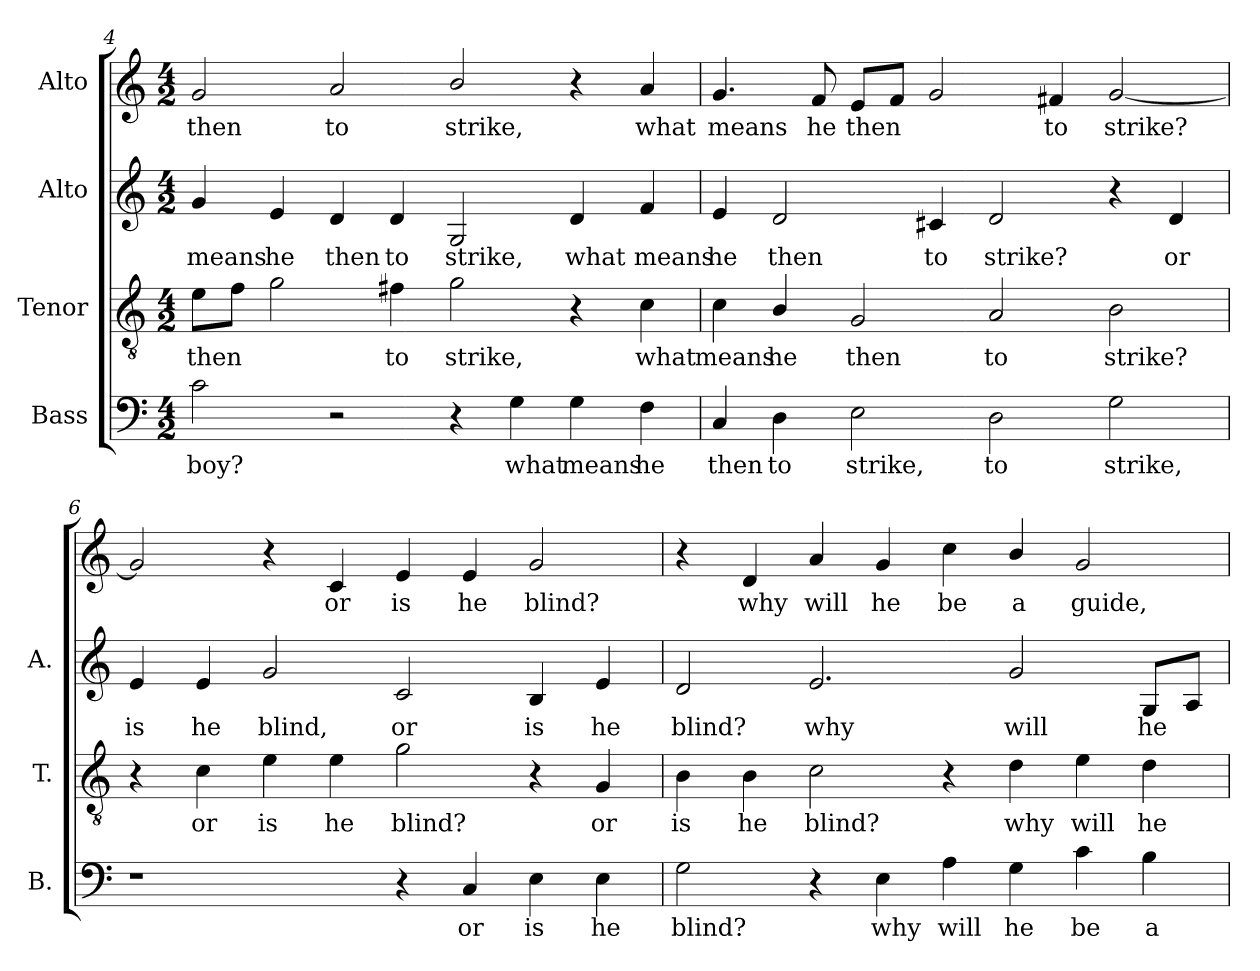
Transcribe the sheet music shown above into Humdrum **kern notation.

**kern	**text	**kern	**text	**kern	**text	**kern	**text
*part4	*part4	*part3	*part3	*part2	*part2	*part1	*part1
*staff4	*staff4	*staff3	*staff3	*staff2	*staff2	*staff1	*staff1
*I"Bass	*	*I"Tenor	*	*I"Alto	*	*I"Alto	*
*I'B.	*	*I'T.	*	*I'A.	*	*	*
*clefF4	*	*clefGv2	*	*clefG2	*	*clefG2	*
*	*	*ITrd7c12	*	*	*	*	*
*k[]	*	*k[]	*	*k[]	*	*k[]	*
*C:	*	*C:	*	*C:	*	*C:	*
*M4/2	*	*M4/2	*	*M4/2	*	*M4/2	*
=4	=4	=4	=4	=4	=4	=4	=4
!	!LO:LY:b:color=#000000	!	!	!	!	!	!
!	!	!	!LO:LY:b:color=#000000	!	!	!	!
!	!	!	!	!	!LO:LY:b:color=#000000	!	!
!	!	!	!	!	!	!	!LO:LY:b:color=#000000
2ci\	boy?	8Ei\L	then	4gi/	means	2gi/	then
.	.	8Fi\J	.	.	.	.	.
!	!	!	!	!	!LO:LY:b:color=#000000	!	!
.	.	2Gi\	.	4ei/	he	.	.
!	!	!	!	!	!LO:LY:b:color=#000000	!	!
!	!	!	!	!	!	!	!LO:LY:b:color=#000000
2r	.	.	.	4di/	then	2ai/	to
!	!	!	!LO:LY:b:color=#000000	!	!	!	!
!	!	!	!	!	!LO:LY:b:color=#000000	!	!
.	.	4F#Xi\	to	4di/	to	.	.
!	!	!	!LO:LY:b:color=#000000	!	!	!	!
!	!	!	!	!	!LO:LY:b:color=#000000	!	!
!	!	!	!	!	!	!	!LO:LY:b:color=#000000
4r	.	2Gi\	strike,	2Gi/	strike,	2bi/	strike,
!	!LO:LY:b:color=#000000	!	!	!	!	!	!
4Gi\	what	.	.	.	.	.	.
!	!LO:LY:b:color=#000000	!	!	!	!	!	!
!	!	!	!	!	!LO:LY:b:color=#000000	!	!
4Gi\	means	4r	.	4di/	what	4r	.
!	!LO:LY:b:color=#000000	!	!	!	!	!	!
!	!	!	!LO:LY:b:color=#000000	!	!	!	!
!	!	!	!	!	!LO:LY:b:color=#000000	!	!
!	!	!	!	!	!	!	!LO:LY:b:color=#000000
4Fi\	he	4Ci\	what	4fi/	means	4ai/	what
=5	=5	=5	=5	=5	=5	=5	=5
!	!LO:LY:b:color=#000000	!	!	!	!	!	!
!	!	!	!LO:LY:b:color=#000000	!	!	!	!
!	!	!	!	!	!LO:LY:b:color=#000000	!	!
!	!	!	!	!	!	!	!LO:LY:b:color=#000000
4Ci/	then	4Ci\	means	4ei/	he	4.gi/	means
!	!LO:LY:b:color=#000000	!	!	!	!	!	!
!	!	!	!LO:LY:b:color=#000000	!	!	!	!
!	!	!	!	!	!LO:LY:b:color=#000000	!	!
4Di\	to	4BBi/	he	2di/	then	.	.
!	!	!	!	!	!	!	!LO:LY:b:color=#000000
.	.	.	.	.	.	8fi/	he
!	!LO:LY:b:color=#000000	!	!	!	!	!	!
!	!	!	!LO:LY:b:color=#000000	!	!	!	!
!	!	!	!	!	!	!	!LO:LY:b:color=#000000
2Ei\	strike,	2GGi/	then	.	.	8ei/L	then
.	.	.	.	.	.	8fi/J	.
!	!	!	!	!	!LO:LY:b:color=#000000	!	!
.	.	.	.	4c#Xi/	to	2gi/	.
!	!LO:LY:b:color=#000000	!	!	!	!	!	!
!	!	!	!LO:LY:b:color=#000000	!	!	!	!
!	!	!	!	!	!LO:LY:b:color=#000000	!	!
2Di\	to	2AAi/	to	2di/	strike?	.	.
!	!	!	!	!	!	!	!LO:LY:b:color=#000000
.	.	.	.	.	.	4f#Xi/	to
!	!LO:LY:b:color=#000000	!	!	!	!	!	!
!	!	!	!LO:LY:b:color=#000000	!	!	!	!
!	!	!	!	!	!	!	!LO:LY:b:color=#000000
2Gi\	strike,	2BBi\	strike?	4r	.	[2gi/	strike?
!	!	!	!	!	!LO:LY:b:color=#000000	!	!
.	.	.	.	4di/	or	.	.
!!LO:LB:g=z
=6	=6	=6	=6	=6	=6	=6	=6
!	!	!	!	!	!LO:LY:b:color=#000000	!	!
1r	.	4r	.	4ei/	is	2gi/]	.
!	!	!	!LO:LY:b:color=#000000	!	!	!	!
!	!	!	!	!	!LO:LY:b:color=#000000	!	!
.	.	4Ci\	or	4ei/	he	.	.
!	!	!	!LO:LY:b:color=#000000	!	!	!	!
!	!	!	!	!	!LO:LY:b:color=#000000	!	!
.	.	4Ei\	is	2gi/	blind,	4r	.
!	!	!	!LO:LY:b:color=#000000	!	!	!	!
!	!	!	!	!	!	!	!LO:LY:b:color=#000000
.	.	4Ei\	he	.	.	4ci/	or
!	!	!	!LO:LY:b:color=#000000	!	!	!	!
!	!	!	!	!	!LO:LY:b:color=#000000	!	!
!	!	!	!	!	!	!	!LO:LY:b:color=#000000
4r	.	2Gi\	blind?	2ci/	or	4ei/	is
!	!LO:LY:b:color=#000000	!	!	!	!	!	!
!	!	!	!	!	!	!	!LO:LY:b:color=#000000
4Ci/	or	.	.	.	.	4ei/	he
!	!LO:LY:b:color=#000000	!	!	!	!	!	!
!	!	!	!	!	!LO:LY:b:color=#000000	!	!
!	!	!	!	!	!	!	!LO:LY:b:color=#000000
4Ei\	is	4r	.	4Bi/	is	2gi/	blind?
!	!LO:LY:b:color=#000000	!	!	!	!	!	!
!	!	!	!LO:LY:b:color=#000000	!	!	!	!
!	!	!	!	!	!LO:LY:b:color=#000000	!	!
4Ei\	he	4GGi/	or	4ei/	he	.	.
=7	=7	=7	=7	=7	=7	=7	=7
!	!LO:LY:b:color=#000000	!	!	!	!	!	!
!	!	!	!LO:LY:b:color=#000000	!	!	!	!
!	!	!	!	!	!LO:LY:b:color=#000000	!	!
2Gi\	blind?	4BBi\	is	2di/	blind?	4r	.
!	!	!	!LO:LY:b:color=#000000	!	!	!	!
!	!	!	!	!	!	!	!LO:LY:b:color=#000000
.	.	4BBi\	he	.	.	4di/	why
!	!	!	!LO:LY:b:color=#000000	!	!	!	!
!	!	!	!	!	!LO:LY:b:color=#000000	!	!
!	!	!	!	!	!	!	!LO:LY:b:color=#000000
4r	.	2Ci\	blind?	2.ei/	why	4ai/	will
!	!LO:LY:b:color=#000000	!	!	!	!	!	!
!	!	!	!	!	!	!	!LO:LY:b:color=#000000
4Ei\	why	.	.	.	.	4gi/	he
!	!LO:LY:b:color=#000000	!	!	!	!	!	!
!	!	!	!	!	!	!	!LO:LY:b:color=#000000
4Ai\	will	4r	.	.	.	4cci\	be
!	!LO:LY:b:color=#000000	!	!	!	!	!	!
!	!	!	!LO:LY:b:color=#000000	!	!	!	!
!	!	!	!	!	!LO:LY:b:color=#000000	!	!
!	!	!	!	!	!	!	!LO:LY:b:color=#000000
4Gi\	he	4Di\	why	2gi/	will	4bi/	a
!	!LO:LY:b:color=#000000	!	!	!	!	!	!
!	!	!	!LO:LY:b:color=#000000	!	!	!	!
!	!	!	!	!	!	!	!LO:LY:b:color=#000000
4ci\	be	4Ei\	will	.	.	2gi/	guide,
!	!LO:LY:b:color=#000000	!	!	!	!	!	!
!	!	!	!LO:LY:b:color=#000000	!	!	!	!
!	!	!	!	!	!LO:LY:b:color=#000000	!	!
4Bi\	a	4Di\	he	8Gi/L	he	.	.
.	.	.	.	8Ai/J	.	.	.
=	=	=	=	=	=	=	=
*-	*-	*-	*-	*-	*-	*-	*-
